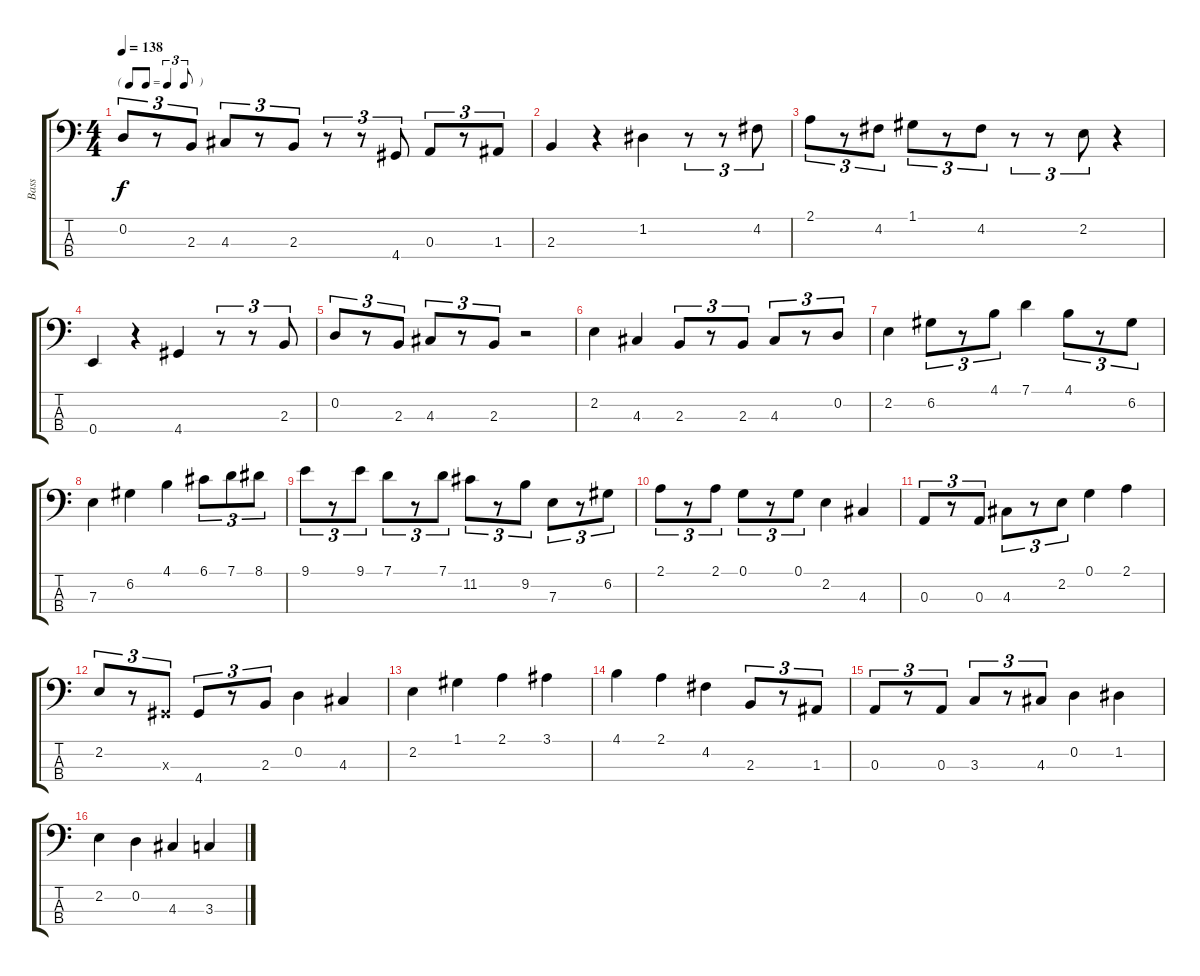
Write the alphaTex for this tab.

\track ("Bass" "Bass") {instrument electricbassfinger}
\staff {score tabs}
\tuning (G2 D2 A1 E1) {hide}
\ts (4 4)
\tf triplet8th
\tempo 138
\clef f4
\ks c
0.2.8{tu (3 2) dy f} r.8{tu (3 2)} 2.3.8{tu (3 2)} 4.3.8{tu (3 2)} r.8{tu (3 2)} 2.3.8{tu (3 2)} r.8{tu (3 2)} r.8{tu (3 2)} 4.4.8{tu (3 2)} 0.3.8{tu (3 2)} r.8{tu (3 2)} 1.3.8{tu (3 2)} |
2.3.4 r.4 1.2.4 r.8{tu (3 2)} r.8{tu (3 2)} 4.2.8{tu (3 2)} |
2.1.8{tu (3 2)} r.8{tu (3 2)} 4.2.8{tu (3 2)} 1.1.8{tu (3 2)} r.8{tu (3 2)} 4.2.8{tu (3 2)} r.8{tu (3 2)} r.8{tu (3 2)} 2.2.8{tu (3 2)} r.4 |
0.4.4 r.4 4.4.4 r.8{tu (3 2)} r.8{tu (3 2)} 2.3.8{tu (3 2)} |
0.2.8{tu (3 2)} r.8{tu (3 2)} 2.3.8{tu (3 2)} 4.3.8{tu (3 2)} r.8{tu (3 2)} 2.3.8{tu (3 2)} r.2 |
2.2.4 4.3.4 2.3.8{tu (3 2)} r.8{tu (3 2)} 2.3.8{tu (3 2)} 4.3.8{tu (3 2)} r.8{tu (3 2)} 0.2.8{tu (3 2)} |
2.2.4 6.2.8{tu (3 2)} r.8{tu (3 2)} 4.1.8{tu (3 2)} 7.1.4 4.1.8{tu (3 2)} r.8{tu (3 2)} 6.2.8{tu (3 2)} |
7.3.4 6.2.4 4.1.4 6.1.8{tu (3 2)} 7.1.8{tu (3 2)} 8.1.8{tu (3 2)} |
9.1.8{tu (3 2)} r.8{tu (3 2)} 9.1.8{tu (3 2)} 7.1.8{tu (3 2)} r.8{tu (3 2)} 7.1.8{tu (3 2)} 11.2.8{tu (3 2)} r.8{tu (3 2)} 9.2.8{tu (3 2)} 7.3.8{tu (3 2)} r.8{tu (3 2)} 6.2.8{tu (3 2)} |
2.1.8{tu (3 2)} r.8{tu (3 2)} 2.1.8{tu (3 2)} 0.1.8{tu (3 2)} r.8{tu (3 2)} 0.1.8{tu (3 2)} 2.2.4 4.3.4 |
0.3.8{tu (3 2)} r.8{tu (3 2)} 0.3.8{tu (3 2)} 4.3.8{tu (3 2)} r.8{tu (3 2)} 2.2.8{tu (3 2)} 0.1.4 2.1.4 |
2.2.8{tu (3 2)} r.8{tu (3 2)} -1.3{x}.8{tu (3 2)} 4.4.8{tu (3 2)} r.8{tu (3 2)} 2.3.8{tu (3 2)} 0.2.4 4.3.4 |
2.2.4 1.1.4 2.1.4 3.1.4 |
4.1.4 2.1.4 4.2.4 2.3.8{tu (3 2)} r.8{tu (3 2)} 1.3.8{tu (3 2)} |
0.3.8{tu (3 2)} r.8{tu (3 2)} 0.3.8{tu (3 2)} 3.3.8{tu (3 2)} r.8{tu (3 2)} 4.3.8{tu (3 2)} 0.2.4 1.2.4 |
2.2.4 0.2.4 4.3.4 3.3.4
